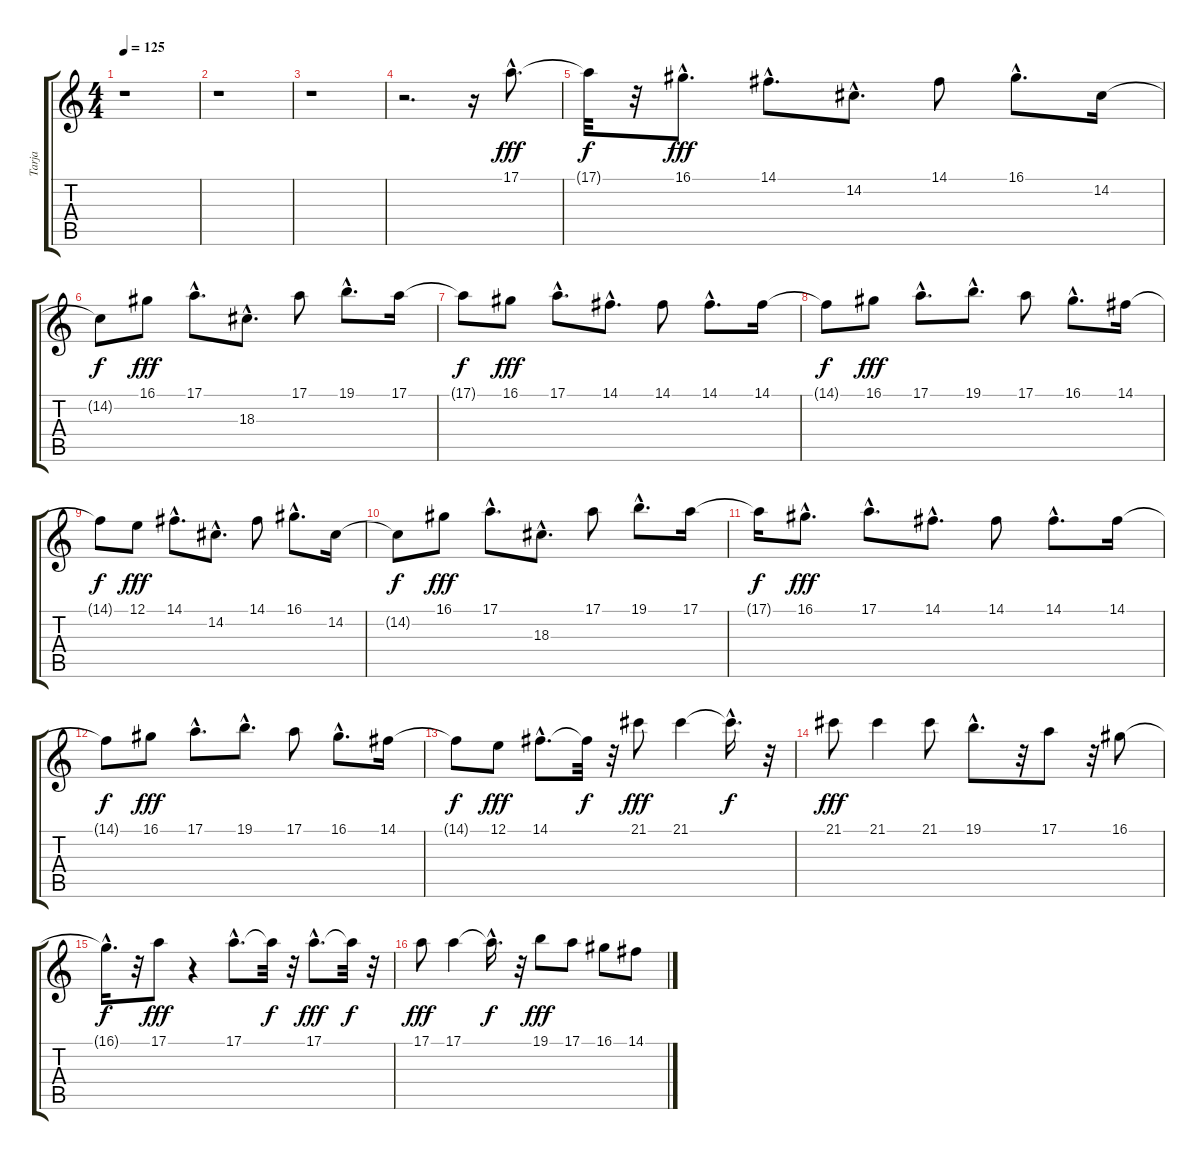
\track ("Tarja" "Tarja") {instrument synthvoice}
\staff {score tabs}
\tuning (E4 B3 G3 D3 A2 E2) {hide}
\ts (4 4)
\tempo 125
\clef g2
\ks c
r.1{dy f} |
r.1 |
r.1 |
r.2{d} r.16 17.1{hac}.8{d dy fff} |
17.1{t}.32{dy f} r.32 16.1{hac}.8{d dy fff} 14.1{hac}.8{d} 14.2{hac}.8{d} 14.1.8 16.1{hac}.8{d} 14.2.16 |
14.2{t}.8{dy f} 16.1.8{dy fff} 17.1{hac}.8{d} 18.3{hac}.8{d} 17.1.8 19.1{hac}.8{d} 17.1.16 |
17.1{t}.8{dy f} 16.1.8{dy fff} 17.1{hac}.8{d} 14.1{hac}.8{d} 14.1.8 14.1{hac}.8{d} 14.1.16 |
14.1{t}.8{dy f} 16.1.8{dy fff} 17.1{hac}.8{d} 19.1{hac}.8{d} 17.1.8 16.1{hac}.8{d} 14.1.16 |
14.1{t}.8{dy f} 12.1.8{dy fff} 14.1{hac}.8{d} 14.2{hac}.8{d} 14.1.8 16.1{hac}.8{d} 14.2.16 |
14.2{t}.8{dy f} 16.1.8{dy fff} 17.1{hac}.8{d} 18.3{hac}.8{d} 17.1.8 19.1{hac}.8{d} 17.1.16 |
17.1{t}.16{dy f} 16.1{hac}.8{d dy fff} 17.1{hac}.8{d} 14.1{hac}.8{d} 14.1.8 14.1{hac}.8{d} 14.1.16 |
14.1{t}.8{dy f} 16.1.8{dy fff} 17.1{hac}.8{d} 19.1{hac}.8{d} 17.1.8 16.1{hac}.8{d} 14.1.16 |
14.1{t}.8{dy f} 12.1.8{dy fff} 14.1{hac}.8{d} 14.1{t}.32{dy f} r.32 21.1.8{dy fff} 21.1.4 21.1{hac t}.16{d dy f} r.32 |
21.1.8{dy fff} 21.1.4 21.1.8 19.1{hac}.8{d} r.32 17.1.8 r.32 16.1.8 |
16.1{hac t}.16{d dy f} r.32 17.1.8{dy fff} r.4 17.1{hac}.8{d} 17.1{t}.32{dy f} r.32 17.1{hac}.8{d dy fff} 17.1{t}.32{dy f} r.32 |
17.1.8{dy fff} 17.1.4 17.1{hac t}.16{d dy f} r.32 19.1.8{dy fff} 17.1.8 16.1.8 14.1.8
